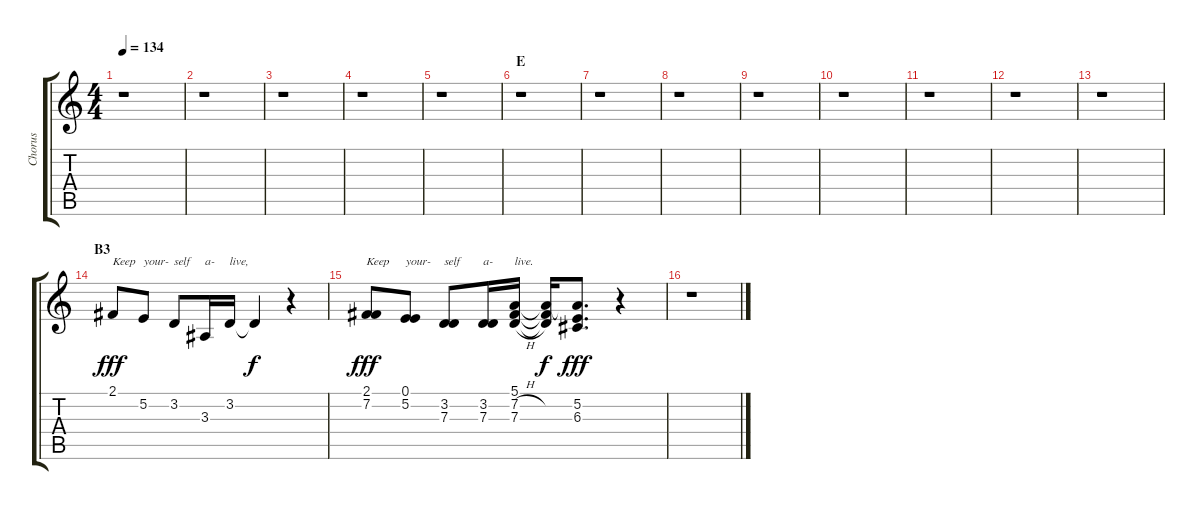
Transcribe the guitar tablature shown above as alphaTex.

\track ("Chorus" "Chorus") {instrument choiraahs}
\staff {score tabs}
\tuning (E4 B3 G3 D3 A2 E2) {hide}
\ts (4 4)
\tempo 134
\clef g2
\ks c
r.1{dy fff} |
r.1 |
r.1 |
r.1 |
r.1 |
\section ("" "E")
r.1 |
r.1 |
r.1 |
r.1 |
r.1 |
r.1 |
r.1 |
r.1 |
\section ("" "B3")
2.1.8{txt "Keep"} 5.2.8{txt "your-"} 3.2.8{txt "self"} 3.3.16{txt "a-"} 3.2.16{txt "live,"} 3.2{t}.4{dy f} r.4 |
(2.1 7.2).8{txt "Keep" dy fff} (0.1 5.2).8{txt "your-"} (3.2 7.3).8{txt "self"} (3.2 7.3).16{txt "a-"} (5.1 7.2{h} 7.3{h}).16{txt "live."} (5.1{t} 7.2{t} 7.3{t}).16{dy f} (5.1{t} 5.2 6.3).8{d dy fff} r.4 |
r.1
